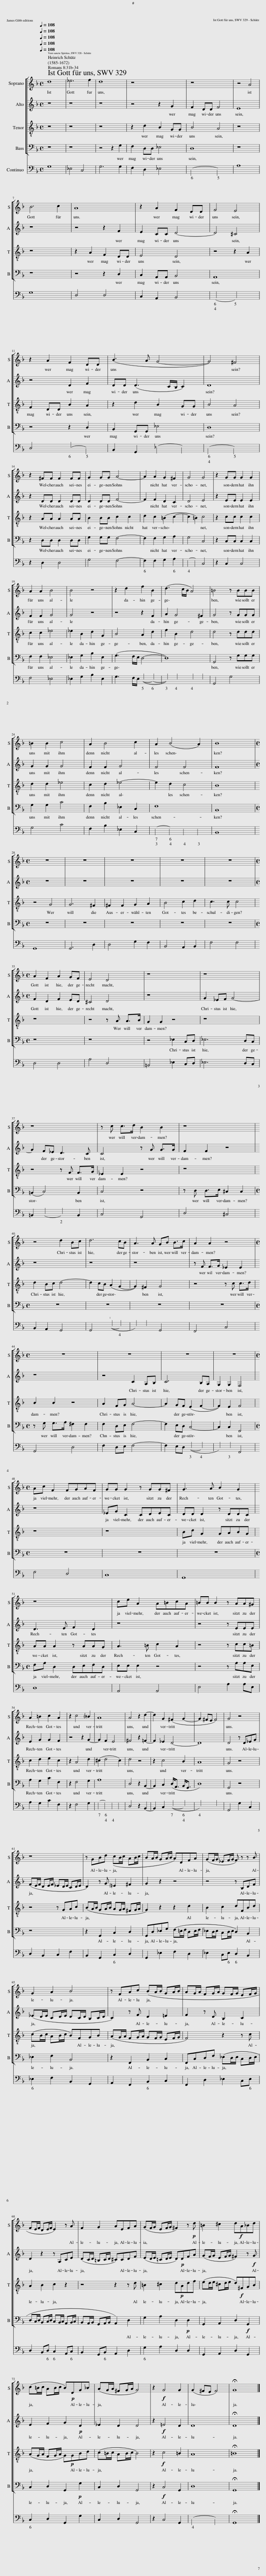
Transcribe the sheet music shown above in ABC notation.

X:1
%%score [ 1 2 3 4 ] 5
L:1/8
Q:1/4=108
M:4/4
I:linebreak $
K:F
V:1 treble
V:2 treble
V:3 treble-8
V:4 bass
V:5 bass
V:1
 d8 | _e6 f2 | d8 | z8 | z8 | %5
 z4 A4 |$ B6 c2 | A8 | z2 A2 F2 DD | F4 E4 |$ %10
 z2 A2 F2 DD | (B3 A G4- | G4) ^F4 |$ z2 ^FF F2 FF | G2 GG A4- | %15
 A2 A2 G2 ^F2 | G4 G4 | z2 GG G2 G2 |$ A2 A2 B4 | B4 z4 | %20
 z2 d2 f2 B2 | (d3 c/B/ A4) | =B4 z BBB |$ =B2 B2 c4 | A2 B4 c2 | %25
 A2 (B4 A2) | B8 |$[M:4/4] z8 | z8 | z8 | %30
 z8 | z8 |$[M:4/4] A2 F2 A2 GF | E4 D4 | z8 | %35
 z8 |$ z8 | z c c>d B2 B2 | z8 |$ z4 d2 Bc | %40
 d6 cB | A3 A GB B>c | A2 A2 z4 |$[M:4/4] z8 | z8 | %45
 z8 | z8 |$[M:4/4] Ac F2 FGAF | GG G2 z GG^F | G3 A B2 G2 |$ %50
 z8 | ce A2 A=BcA | =BB B2 z AA^G |$ A2 =B2 c2 A2 | z2 c4 !courtesy!_B2 | %55
 A8 | A4 z2 d2- | d2 G2 (^F2 G2- | G2 ^FE F4) | G4 z4 |$ %60
 z8 | z GBd (cB/c/ AB/c/ | BA/B/ GA/B/ A)DFA | (GF/G/ _EF/G/ F) z z B |$ G2 A2 B4 | %65
 z FAc (BA/B/ GA/B/ | AG/A/ FG/A/ GF/G/ EF/G/ |$ FE/F/ DE/F/ E2) z A | F2 G2 AEFA | (GF/G/ EF/G/ ^F2) z!p! d | %70
 =B2 ^c2 d!f!A_Bd |$ (c=B/c/ AB/c/ B)!p!DG_B | (AG/A/ ^FG/A/ G4) | z2!f! G4 G2 | (G2 ^FE F4) | %75
 !fermata!G8 |] %76
V:2
 z8 | z8 | z8 | z4 z2 G2 | F2 DD F4 | %5
 E8 |$ z8 | z4 z2 F2 | E2 CC D4- | D4 ^C4 |$ %10
 z4 D2 F2 | DD (D3 C/B,/ C2) | D8 |$ z2 DD D2 DD | D2 DD F4- | %15
 F2 F2 D2 C2 | D4 E4 | z2 EE E2 E2 |$ F2 F2 G4 | G4 z4 | %20
 z4 z2 F2 | A2 G4 ^F2 | G4 z GGG |$ G2 G2 G4 | F2 F2 G4 | %25
 F4 F4 | F8 |$[M:4/4] z8 | z8 | z8 | %30
 z8 | z8 |$[M:4/4] F2 D2 F2 ED | ^C4 D4 | z8 | %35
 G2 _EF G4- |$ G2 F_E D3 C | C4 z G G>G | F2 F2 z4 |$ z8 | %40
 z8 | z8 | z F F>G _E2 E2 |$ z8 | z4 C2 A,B, | %45
 C6 B,A, | G,2 G,2 F,4 |$ z8 | _EG C2 CDEC | DD D2 z DDC |$ %50
 D3 E F2 D2 | z8 | z4 z EEE |$ E2 G2 G2 F2 | z4 z2 G2- | %55
 G2 F2 E4 | ^F4 z2 =F2- | F2 _E2 D4- | D8 | D4 z D_EG |$ %60
 (FE/F/ DE/F/ _ED/E/ CD/E/ | D2) z G !courtesy!=E2 ^F2 | G2 z2 z4 | z4 z B,DF |$ (_ED/E/ CD/E/ DC/D/ B,C/D/ | %65
 C2) z F D2 =E2 | F2 z D B,2 C2 |$ D2 z2 z A,CE | (DC/D/ =B,C/D/ ^C)CDF | (ED/E/ =CD/E/ D)!p!DFA | %70
 (GF/G/ EF/G/ ^F2) z!f! G |$ E2 F2 G2!p! D2 | _E2 D2 D4 | z2!f! =E4 D2 | D8 | %75
 !fermata!D8 |] %76
V:3
 z8 | z8 | z8 | z2 d2 B2 GG | B4 A4 | %5
 z8 |$ z8 | z2 A2 F2 DD | E4 D4 | z4 z2 A2 |$ %10
 F2 DD B2 A2 | z2 d2 B2 GG | B4 A4 |$ z2 AA A2 AA | B2 BB c2 c2 | %15
 d2 c2 (=B2 c2- | c2 =B2) c4 | z2 cc c2 c2 |$ c2 c2 _e4 | _e2 B2 d2 G2 | %20
 B4 A2 d2 | f2 B2 d4 | d4 z ddd |$ d2 d2 _e4 | c2 d2 _e4- | %25
 e2 d2 c4 | B8 |$ z4 G4 | G6 ^F2 | ^F2 F2 G2 A2 | %30
 B4 c2 d2 | c3 c c4 |$ z8 | z4 z A A>B | G2 G2 z4 | %35
 z8 |$ z4 z F F>G | _E2 E2 z4 | z8 |$ d2 Bc d4- | %40
 d2 cB (A2 G2- | G2) ^F2 G4 | z4 z c c>d |$ B2 B2 z4 | A2 FG A4- | %45
 A2 GF (E2 F2- | F2) E2 F4 |$ z8 | z8 | Bd G2 GABG |$ %50
 AA A2 z AAG | A3 =B c2 A2 | z4 z cc=B |$ c2 d2 e2 c2 | z2 A4 d2 | %55
 (^c2 d4 c2) | d4 z4 | z2 c4 B2 | A8 | G4 z4 |$ %60
 z4 z GAc | (BA/B/ GA/B/ AG/A/ ^FG/A/ | G2) z2 z2 d2 | B2 c2 dFBd |$ (cB/c/ AB/c/ B)FGB | %65
 (AG/A/ FG/A/ GF/G/ EF/G/ | F4) z2 z c |$ A2 B2 c2 z2 | z4 z2 z d | =B2 ^c2 d!p!Adf | %70
 (ed/e/ ^cd/e/ d)!f!^FGB |$ (AG/A/ FG/A/ G)!p!GBd | (c=B/c/ AB/c/ B4) | z2!f! c4 =B2 | A8 | %75
 !fermata!=B8 |] %76
V:4
 z8 | z8 | z4 z2 G,2 | F,2 D,D, _E,4 | D,8 | %5
 z8 |$ z8 | z4 z2 D,2 | C,2 A,,A,, B,,4 | A,,8 |$ %10
 z4 z2 D,2 | B,,2 G,,G,, _E,4 | D,8 |$ z2 D,D, D,2 D,D, | G,2 G,G, F,4- | %15
 F,2 F,2 G,2 A,2 | G,4 C,4 | z2 C,C, C,2 C,2 |$ F,2 F,2 _E,4 | _E,2 G,2 B,2 E,2 | %20
 (G,3 F,/E,/ D,4- | D,8) | G,,4 z G,G,G, |$ G,2 G,2 C4 | F,2 B,2 _E,2 C,2 | %25
 F,8 | B,,8 |$[M:4/4] z8 | z8 | z8 | %30
 z8 | z8 |$[M:4/4] z8 | z8 | z4 _E,2 C,D, | %35
 _E,6 D,C, |$ (=B,,2 C,4) B,,2 | C,4 z4 | z D, D,>E, ^C,2 C,2 |$[M:4/4] z8 | %40
 z8 | z8 | z8 |$[M:4/4] z G, G,>A, ^F,2 F,2 | F,2 D,E, F,4- | %45
 F,2 E,D, C,4- | C,2 C,2 F,,4 |$[M:4/4] z8 | z8 | z8 |$ %50
[M:4/4] F,A, D,2 D,E,F,D, | E,E, E,2 z4 | z4 z A,A,E, |$ A,2 G,2 C2 F,2 | z2 F,4 G,2 | %55
 A,8 | D,4 z2 B,,2- | B,,2 C,2 (D,<A,, B,,<G,, | D,8) | G,,4 z4 |$ %60
 z8 | z2 G,,2 C,2 D,2 | G,,D,_E,G, (F,=E,/F,/ D,E,/F,/ | _E,D,/E,/ C,D,/E,/ D,2) B,,2 |$ _E,2 F,2 B,,4 | %65
 z2 F,,2 B,,2 C,2 | F,,C,D,F, (_E,D,/E,/ C,D,/E,/ |$ D,C,/D,/ B,,C,/D,/ C,B,,/C,/ A,,B,,/C,/ | B,,A,,/B,,/ G,,A,,/B,,/ A,,2) D,2 | G,2 A,2 D,2!p! D,2 | %70
 G,,2 A,,2 D,2!f! G,,2 |$ C,2 D,2 G,,2!p! G,2 | C,2 D,2 G,,4 | z2!f! C,4 G,,2 | D,8 | %75
 !fermata!G,,8 |] %76
V:5
 G,8 | _E,4 C,4 | G,6 G,2 | F,2 D,2 _E,4 | x4- x4 | %5
 A,8 |$ G,8 | D,4 D,4 | C,2 A,,2 B,,4 | x4- x4 |$ %10
 D,4 x2- x2 | B,,2 G,,2 x2- x2 | x4- x4 |$ z2 D,2 D,4 | G,4 F,4- | %15
 F,2 F,2 G,2 A,2 | x2- x2 C,4 | z2 C,2 C,4 |$ F,4 _E,4 | _E,2 G,2 B,2 E,2 | %20
 G,3 F,/E,/ (x2- x2- | x2) x2 x2 x2 | G,,4 G,4 |$ G,4 C4 | F,2 B,2 _E,2 C,2 | %25
 x2- x2 x2 x2 | B,,8 |$ G,,8 | G,,6 D,2 | D,4 G,2 F,2 | %30
 B,,4 A,,2 B,,2 | F,4 F,4 |$ D,4 D,4 | A,4 D,4 | =B,,4 _E,2 C,D, | %35
 _E,6 D,C, |$ =B,,2 x2- x2 B,,2 | C,4 G,,4 | D,4 ^C,4 |$ B,,2 A,,2 G,,4 | %40
 G,,4 (x2- x2 | x2) x2 G,,4 | F,,4 C,4 |$ G,,4 D,4 | F,2 D,E, F,4- | %45
 F,2 E,D, (x2- x2 | x2) x2 F,,4 |$ F,4 D,4 | C,8 | G,,8 |$ %50
 D,8 | A,,4 A,,4 | E,4 A,2 A,E, |$ A,2 G,2 C2 F,2 | z2 F,4 G,2 | %55
 x2- x2 x2 x2 | D,4 z2 B,,2- | B,,2 C,2 (x2- x2 | x4) x4 | G,,4 G,2 C,2 |$ %60
 D,2 B,,2 C,2 F,2 | B,,2 G,,2 C,2 D,2 | G,,2 _E,2 F,2 D,2 | _E,2 C,E, D,2 B,,2 |$ _E,2 F,2 B,,2 G,,2 | %65
 A,,2 F,,2 B,,2 C,2 | F,,2 D,2 _E,2 C,E, |$ D,2 B,,D, C,2 A,,C, | B,,2 G,,B,, A,,2 D,2 | G,2 A,2 D,2 D,2 | %70
 G,,2 A,,2 D,2 G,,2 |$ C,2 D,2 G,,2 G,2 | C,2 D,2 G,,4 | z2 C,4 G,,2 | x4- x4 | %75
 !fermata!G,,8 |] %76
